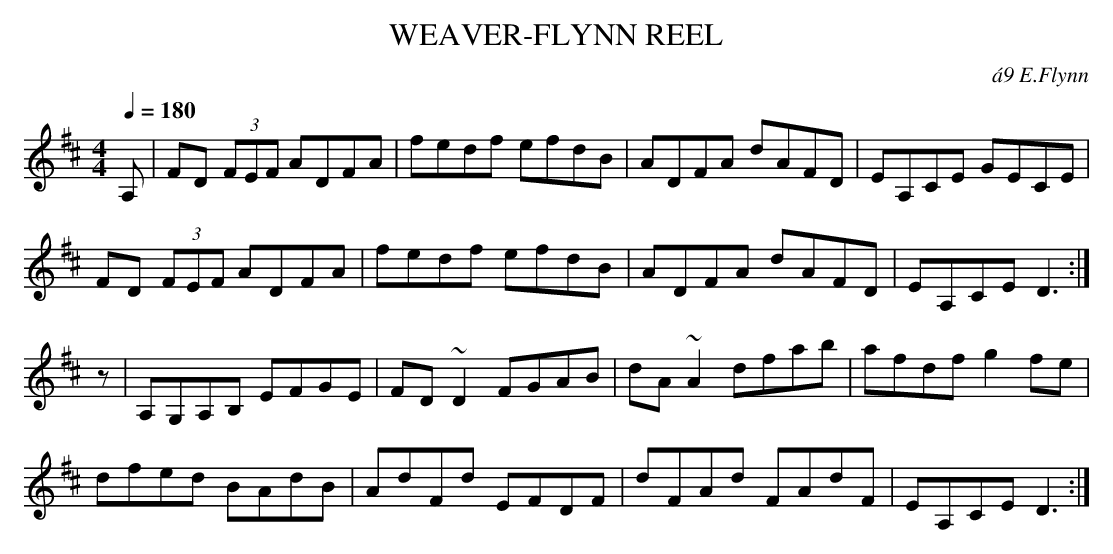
X:1
T:WEAVER-FLYNN REEL
C:\'a9 E.Flynn
M:4/4
Q:1/4=180
L:1/8
K:D
A,|FD (3FEF ADFA|fedf efdB|ADFA dAFD|EA,CE GECE|
FD (3FEF ADFA|fedf efdB|ADFA dAFD|EA,CE D3 :|
z|A,G,A,B, EFGE|FD~D2 FGAB|dA~A2 dfab|afdf g2fe|
dfed BAdB|AdFd EFDF|dFAd FAdF|EA,CE D3 :|
